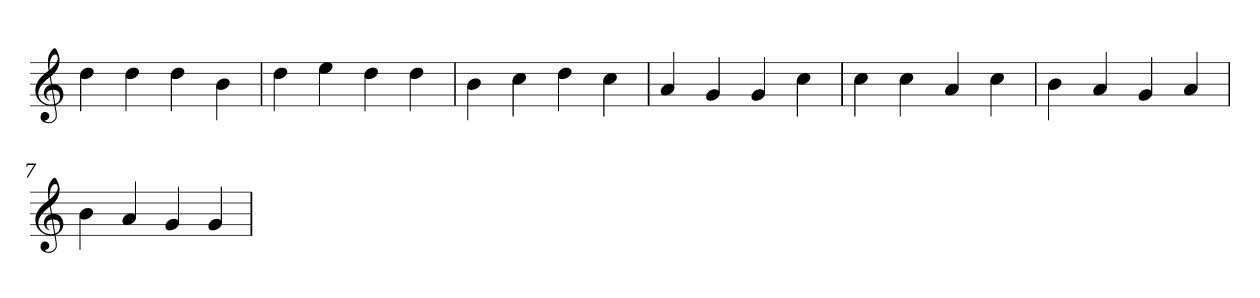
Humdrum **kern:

**kern
*part1
*staff1
*clefG2
=1
4dd
4dd
4dd
4b
=2
4dd
4ee
4dd
4dd
=3
4b
4cc
4dd
4cc
=4
4a
4g
4g
4cc
=5
4cc
4cc
4a
4cc
=6
4b
4a
4g
4a
=7
4b
4a
4g
4g
=
*-
